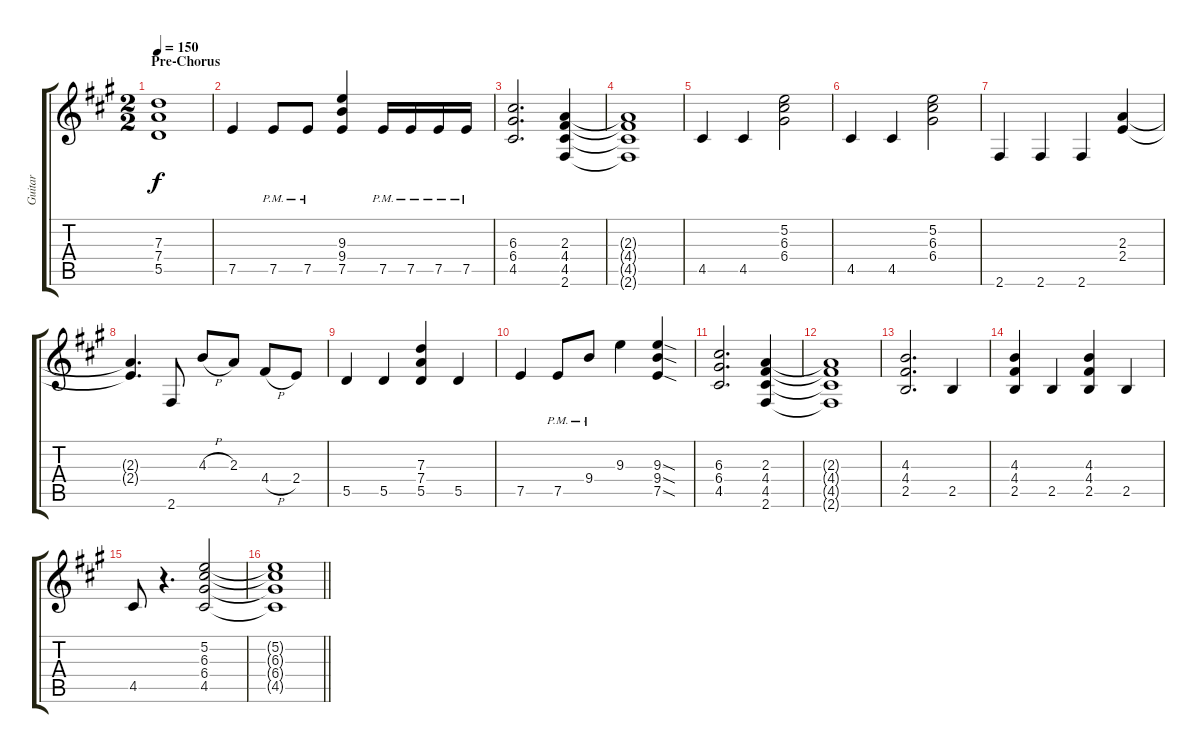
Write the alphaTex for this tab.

\track ("Guitar" "Guitar") {instrument overdrivenguitar}
\staff {score tabs}
\tuning (E4 B3 G3 D3 A2 E2) {hide}
\ts (2 2)
\section ("" "Pre-Chorus")
\tempo 150
\clef g2
\ks a
(7.3 7.4 5.5).1{dy f} |
7.5.4 7.5{pm}.8 7.5{pm}.8 (9.3 9.4 7.5).4 7.5{pm}.16 7.5{pm}.16 7.5{pm}.16 7.5{pm}.16 |
(6.3 6.4 4.5).2{d} (2.3 4.4 4.5 2.6).4 |
(2.3{t} 4.4{t} 4.5{t} 2.6{t}).1 |
4.5.4 4.5.4 (5.2 6.3 6.4).2 |
4.5.4 4.5.4 (5.2 6.3 6.4).2 |
2.6.4 2.6.4 2.6.4 (2.3 2.4).4 |
(2.3{t} 2.4{t}).4{d} 2.6.8 4.3{h}.8 2.3.8 4.4{h}.8 2.4.8 |
5.5.4 5.5.4 (7.3 7.4 5.5).4 5.5.4 |
7.5.4 7.5{pm}.8 9.4{pm}.8 9.3.4 (9.3{sod} 9.4{sod} 7.5{sod}).4 |
(6.3 6.4 4.5).2{d} (2.3 4.4 4.5 2.6).4 |
(2.3{t} 4.4{t} 4.5{t} 2.6{t}).1 |
(4.3 4.4 2.5).2{d} 2.5.4 |
(4.3 4.4 2.5).4 2.5.4 (4.3 4.4 2.5).4 2.5.4 |
4.5.8 r.4{d} (5.2 6.3 6.4 4.5).2 |
\barLineRight lightlight
(5.2{t} 6.3{t} 6.4{t} 4.5{t}).1
